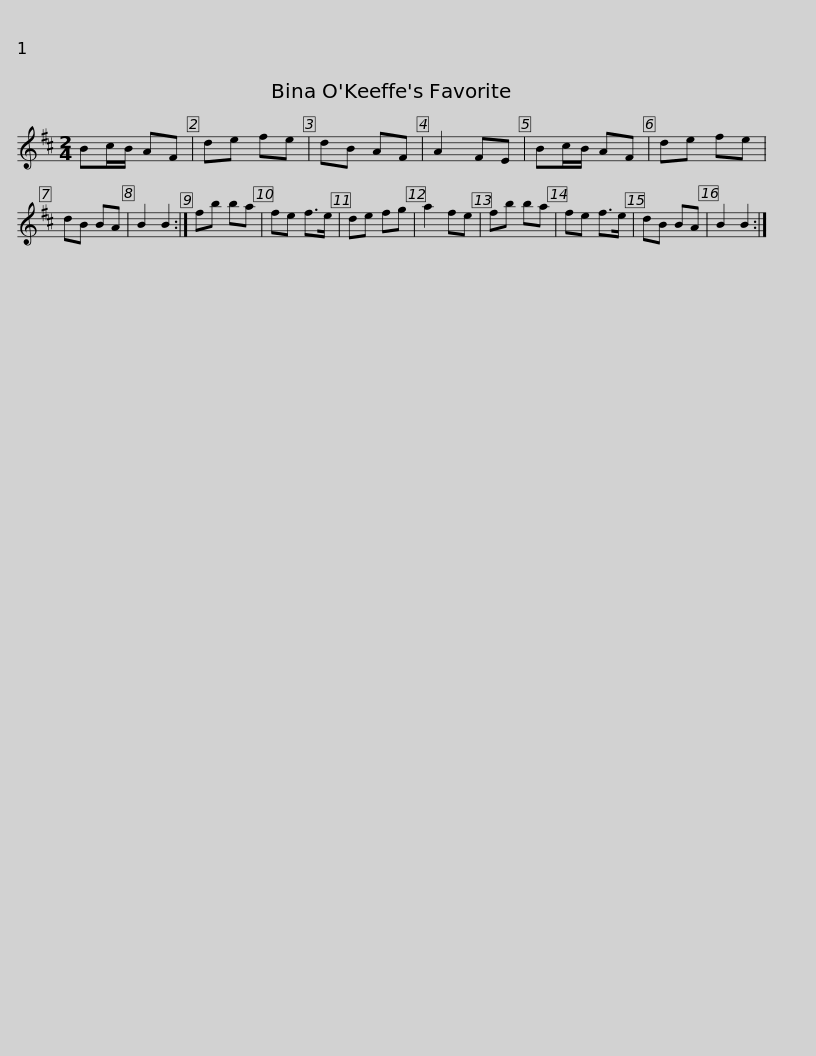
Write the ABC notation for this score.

X:1
L:1/8
M:2/4
I:linebreak $
K:D
V:1 treble
V:1
 Bc/B/ AF | de fe | dB AF | A2 FE | Bc/B/ AF | %5
 de fe | dB BA | B2 B2 :| fb ba | fe f>e |$ %10
 de fg | a2 fe | fb ba | fe f>e | dB BA | %15
 B2 B2 :| %16
